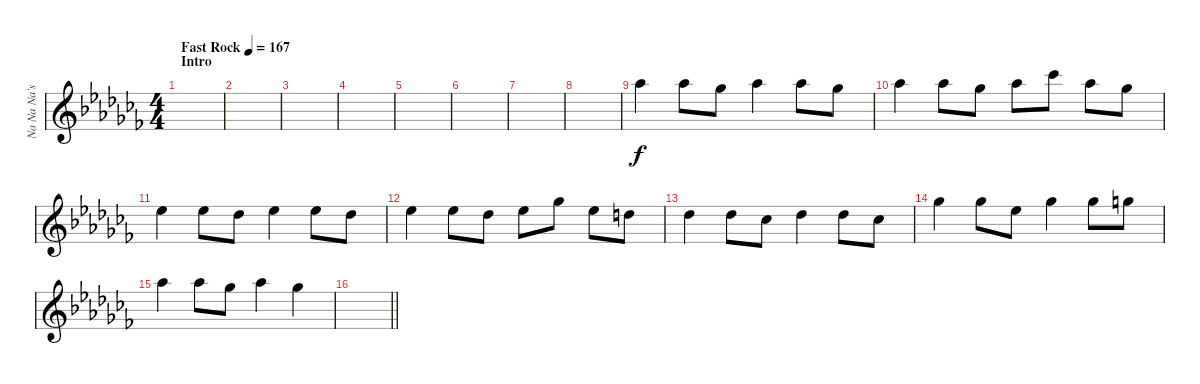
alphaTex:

\track ("Na Na Na's" "Na Na Na's") {instrument distortionguitar}
\staff {score}
\tuning (E4 B3 G3 D3 A2 E2 B1) {hide}
\ts (4 4)
\section ("" "Intro")
\tempo (167 "Fast Rock")
\clef g2
\ks abminor
|
|
|
|
|
|
|
|
4.1.4 4.1.8 2.1.8 4.1.4 4.1.8 2.1.8 |
4.1.4 4.1.8 2.1.8 4.1.8 7.1.8 4.1.8 2.1.8 |
4.2.4 4.2.8 2.2.8 4.2.4 4.2.8 2.2.8 |
4.2.4 4.2.8 2.2.8 4.2.8 2.1.8 4.2.8 3.2.8 |
2.2.4 2.2.8 0.2.8 2.2.4 2.2.8 0.2.8 |
2.1.4 2.1.8 4.2.8 2.1.4 2.1.8 3.1.8 |
4.1.4 4.1.8 2.1.8 4.1.4 2.1.4 |
\barLineRight lightlight
